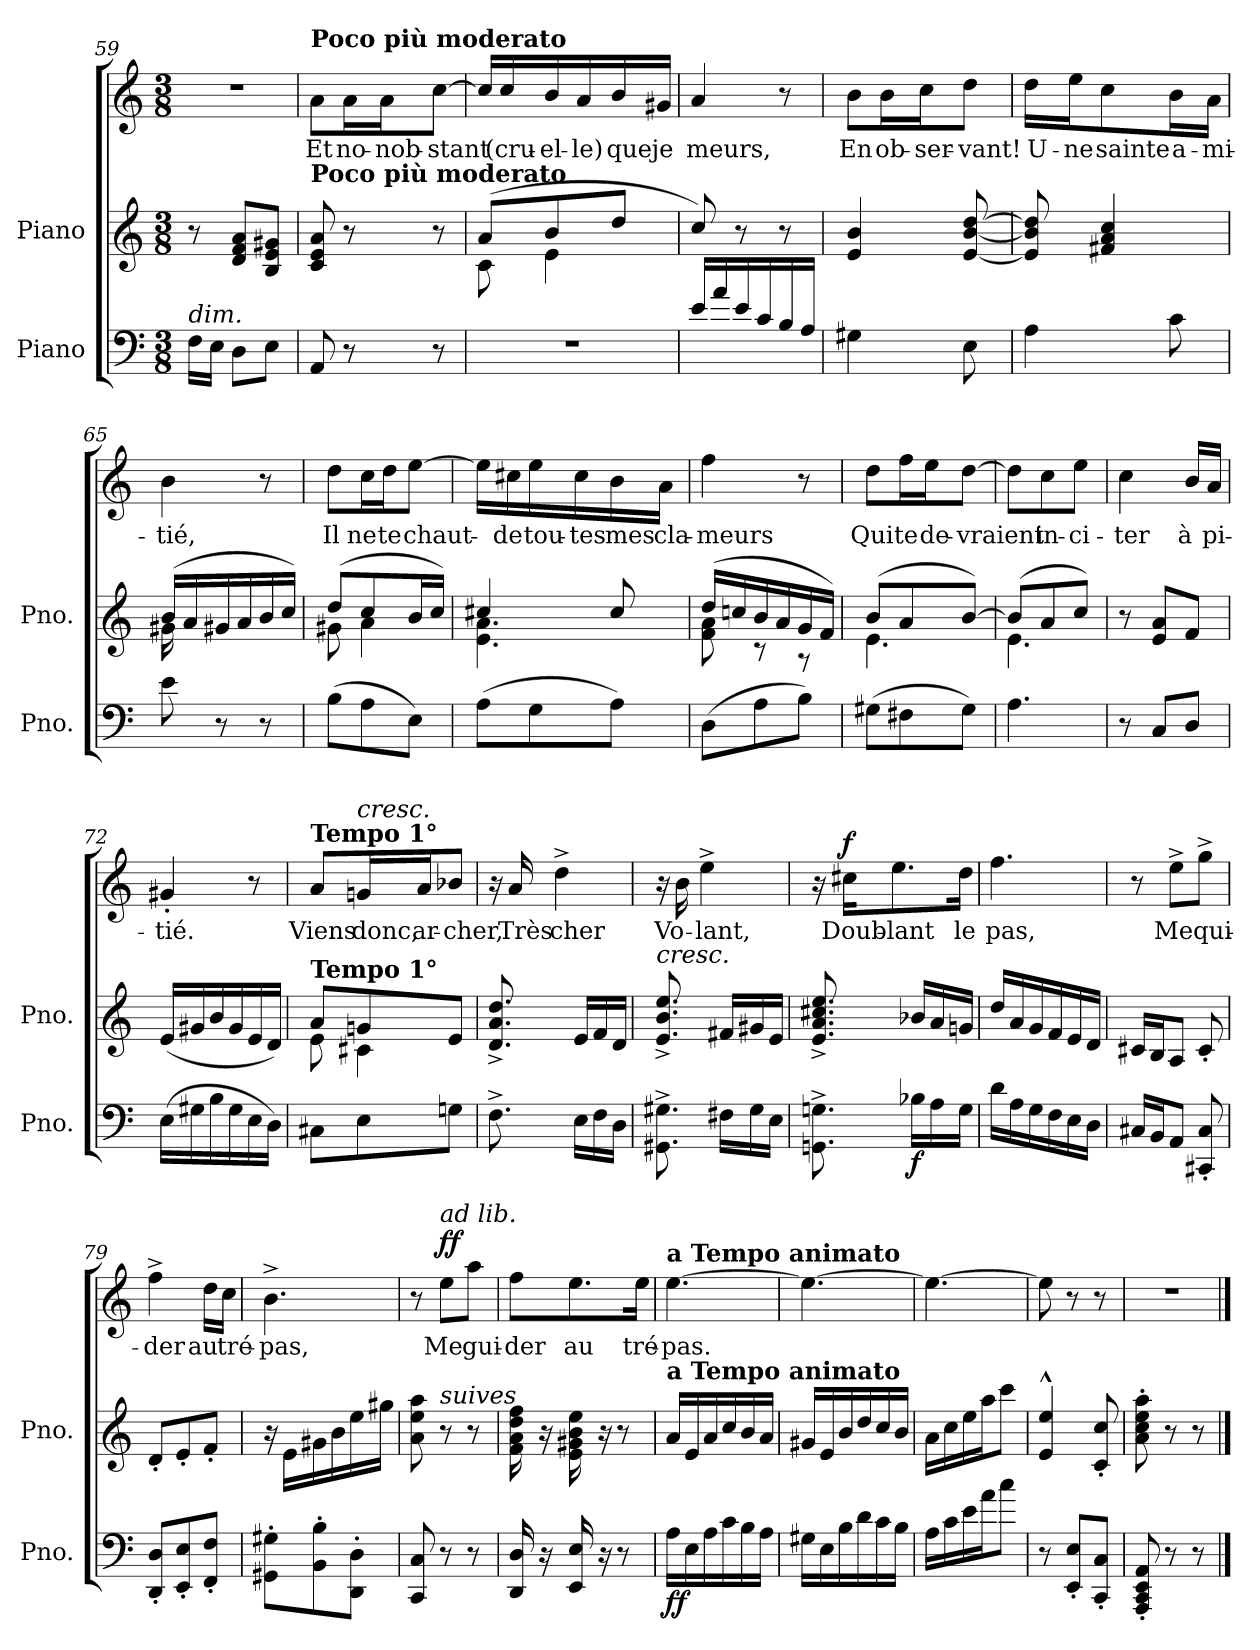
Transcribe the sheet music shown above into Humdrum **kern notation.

**kern	**dynam	**kern	**kern	**text	**dynam
*part3	*part3	*part2	*part1	*part1	*part1
*staff3	*staff3	*staff2	*staff1	*staff1	*staff1
*I"Piano	*	*I"Piano	*I" 	*	*
*I'Pno.	*	*I'Pno.	*I' 	*	*
!!LO:LB:g=z
*clefF4	*	*clefG2	*clefG2	*	*
*k[]	*	*k[]	*k[]	*	*
*C:	*	*C:	*C:	*	*
*M3/8	*	*M3/8	*M3/8	*	*
=59	=59	=59	=59	=59	=59
!LO:TX:i:t=dim.	!	!	!	!	!
16F\LL	.	8r	4.r	.	.
16E\JJ	.	.	.	.	.
8D\L	.	8d/ 8f/ 8a/L	.	.	.
8E\J	.	8B/ 8e/ 8g#X/J	.	.	.
=60	=60	=60	=60	=60	=60
!	!	!	!LO:TX:B:t=Poco più moderato	!	!
!	!	!LO:TX:B:t=Poco più moderato	!	!	!
8AA/	.	8c/ 8e/ 8a/	8a\L	Et	.
8r	.	8r	16a\L	no-	.
.	.	.	16a\J	-nob-	.
8r	.	8r	[8cc\J	-stant	.
=61	=61	=61	=61	=61	=61
*	*	*^	*	*	*
4.r	.	(8a/L	8c\	16cc/LL]	.	.
.	.	.	.	16cc/	(cru-	.
.	.	8b/	(4e\	16b/	-el-	.
.	.	.	.	16a/	-le)	.
.	.	8dd/J	.	16b/	que	.
.	.	.	.	16g#X/JJ	je	.
*	*	*v	*v	*	*	*
=62	=62	=62	=62	=62	=62
16e\LL	.	(8cc/)	4a/	meurs,	.
16a\	.	.	.	.	.
16e\	.	8r	.	.	.
16c/	.	.	.	.	.
16B/	.	8r	8r	.	.
16A/JJ	.	.	.	.	.
!!LO:LB:g=z
=63	=63	=63	=63	=63	=63
4G#X\	.	4e/ 4b/	8b\L	En	.
.	.	.	16b\L	ob-	.
.	.	.	16cc\J	-ser-	.
8E\	.	[8e/ [8b/ [8dd/	8dd\J	-vant!	.
=64	=64	=64	=64	=64	=64
4A\	.	8e]/ 8b]/ 8dd]/	16dd\LL	U-	.
.	.	.	16ee\J	-ne	.
.	.	4f#X/ 4a/ 4cc/	8cc\	sainte	.
8c\	.	.	16b\L	a-	.
.	.	.	16a\JJ	-mi-	.
=65	=65	=65	=65	=65	=65
*	*	*^	*	*	*
8e\	.	(16b/LL	16g#X\	4b\	-tié,	.
.	.	16a/	4ryy	.	.	.
8r	.	16g#X/	.	.	.	.
.	.	16a/	.	.	.	.
8r	.	16b/	.	8r	.	.
.	.	16cc/JJ)	16ryy	.	.	.
=66	=66	=66	=66	=66	=66	=66
(8B\L	.	(8dd/L	8g#X\	8dd\L	Il	.
8A\	.	8cc/	4a\	16cc\L	ne	.
.	.	.	.	16dd\J	te	.
8E\J)	.	16b/L	.	[8ee\J	chaut-	.
.	.	16cc/JJ)	.	.	.	.
!!LO:LB:g=z
=67	=67	=67	=67	=67	=67	=67
(8A\L	.	4cc#X/	4.e\ 4.a\	16ee\LL]	.	.
.	.	.	.	16cc#X\	-de	.
8G\	.	.	.	16ee\	tou-	.
.	.	.	.	16cc#\	-tes	.
8A\J)	.	8cc#/	.	16b\	mes	.
.	.	.	.	16a\JJ	cla-	.
=68	=68	=68	=68	=68	=68	=68
(8D\L	.	(16dd/LL	8f\ 8a\	4ff\	-meurs	.
.	.	16ccn/	.	.	.	.
8A\	.	16b/	8r	.	.	.
.	.	16a/	.	.	.	.
8B\J)	.	16g/	8r	8r	.	.
.	.	16f/JJ)	.	.	.	.
=69	=69	=69	=69	=69	=69	=69
(8G#X\L	.	(8b/L	4.e\	8dd\L	Qui	.
8F#X\	.	8a/	.	16ff\L	te	.
.	.	.	.	16ee\J	de-	.
8G#\J)	.	[8b/J)	.	[8dd\J	-vraient	.
=70	=70	=70	=70	=70	=70	=70
4.A\	.	(8b/L]	4.e\	8dd\L]	.	.
.	.	8a/	.	8cc\	in-	.
.	.	8cc/J)	.	8ee\J	-ci-	.
*	*	*v	*v	*	*	*
!!LO:PB:g=z
=71	=71	=71	=71	=71	=71
8r	.	8r	4cc\	-ter	.
8C/L	.	8e/ 8a/L	.	.	.
8D/J	.	8f/J	16b/LL	à	.
.	.	.	16a/JJ	pi-	.
=72	=72	=72	=72	=72	=72
(16E\LL	.	(16e/LL	4g#X'/	-tié.	.
16G#X\	.	16g#X/	.	.	.
16B\	.	16b/	.	.	.
16G#\	.	16g#/	.	.	.
16E\	.	16e/	8r	.	.
16D\JJ)	.	16d/JJ)	.	.	.
=73	=73	=73	=73	=73	=73
*	*	*^	*	*	*
!	!	!	!	!LO:TX:B:t=Tempo 1°	!	!
!	!	!LO:TX:B:t=Tempo 1°	!	!	!	!
8C#X\L	.	8a/L	8e\	8a/L	Viens	.
!	!	!	!	!LO:TX:i:t=cresc.	!	!
8E\	.	8gn/	4c#X\	16gn/L	donc,	.
.	.	.	.	16a/J	ar-	.
8Gn\J	.	8e/J	.	8b-X/J	-cher,	.
*	*	*v	*v	*	*	*
=74	=74	=74	=74	=74	=74
8.F^\	.	8.d^/ 8.a^/ 8.dd^/	16r	.	.
.	.	.	16a/	Très	.
.	.	.	4dd^\	cher	.
16E\LL	.	16e/LL	.	.	.
16F\	.	16f/	.	.	.
16D\JJ	.	16d/JJ	.	.	.
!!LO:LB:g=z
=75	=75	=75	=75	=75	=75
!	!	!LO:TX:i:t=cresc.	!	!	!
8.GG#X^\ 8.G#X^\	.	8.e^/ 8.b^/ 8.ee^/	16r	.	.
.	.	.	16b\	Vo-	.
.	.	.	4ee^\	-lant,	.
16F#X\LL	.	16f#X/LL	.	.	.
16G#\	.	16g#X/	.	.	.
16E\JJ	.	16e/JJ	.	.	.
=76	=76	=76	=76	=76	=76
8.GGn^\ 8.Gn^\	.	8.e^/ 8.a^/ 8.cc#X^/ 8.ee^/	16r	.	.
.	.	.	16cc#X\KL	Doub-	f
.	.	.	8.ee\	-lant	.
16B-X\LL	f	16b-X/LL	.	.	.
16A\	.	16a/	.	.	.
16G\JJ	.	16gn/JJ	16dd\Jk	le	.
=77	=77	=77	=77	=77	=77
16d\LL	.	16dd/LL	4.ff\	pas,	.
16A\	.	16a/	.	.	.
16G\	.	16g/	.	.	.
16F\	.	16f/	.	.	.
16E\	.	16e/	.	.	.
16D\JJ	.	16d/JJ	.	.	.
=78	=78	=78	=78	=78	=78
16C#X/LL	.	16c#X/LL	8r	.	.
16BB/J	.	16B/J	.	.	.
8AA/J	.	8A/J	8ee^\L	Me	.
8CC#X'/ 8C#'/	.	8c#'/	8gg^\J	qui-	.
!!LO:LB:g=z
=79	=79	=79	=79	=79	=79
8DD'/ 8D'/L	.	8d'/L	4ff^\	-der	.
8EE'/ 8E'/	.	8e'/	.	.	.
8FF'/ 8F'/J	.	8f'/J	16dd\LL	au	.
.	.	.	16cc\JJ	tré-	.
=80	=80	=80	=80	=80	=80
8GG#X'\ 8G#X'\L	.	16r	4.b^\	-pas,	.
.	.	16e\LL	.	.	.
8BB'\ 8B'\	.	16g#X\	.	.	.
.	.	16b\	.	.	.
8DD'\ 8D'\J	.	16ee\	.	.	.
.	.	16gg#X\JJ	.	.	.
=81	=81	=81	=81	=81	=81
8CC/ 8C/	.	8a\ 8ee\ 8aa\	8r	.	.
!	!	!	!LO:TX:i:t=ad lib.	!	!
!	!	!LO:TX:i:t=suives	!	!	!
8r	.	8r	8ee\L	Me	ff
8r	.	8r	8aa\J	gui-	.
=82	=82	=82	=82	=82	=82
16DD/ 16D/	.	16f\ 16a\ 16dd\ 16ff\	8ff\L	-der	.
16r	.	16r	.	.	.
16EE/ 16E/	.	16e\ 16g#X\ 16b\ 16ee\	8.ee\	au	.
16r	.	16r	.	.	.
8r	.	8r	.	.	.
.	.	.	16ee\Jk	tré-	.
!!LO:LB:g=z
=83	=83	=83	=83	=83	=83
!	!	!	!LO:TX:B:t=a Tempo animato	!	!
!	!	!LO:TX:B:t=a Tempo animato	!	!	!
16A\LL	ff	16a/LL	[4.ee\	-pas.	.
16E\	.	16e/	.	.	.
16A\	.	16a/	.	.	.
16c\	.	16cc/	.	.	.
16B\	.	16b/	.	.	.
16A\JJ	.	16a/JJ	.	.	.
=84	=84	=84	=84	=84	=84
16G#X\LL	.	16g#X/LL	4.ee\_	.	.
16E\	.	16e/	.	.	.
16B\	.	16b/	.	.	.
16d\	.	16dd/	.	.	.
16c\	.	16cc/	.	.	.
16B\JJ	.	16b/JJ	.	.	.
=85	=85	=85	=85	=85	=85
16A/LL	.	16a\LL	4.ee\_	.	.
16c\	.	16cc\	.	.	.
16e\	.	16ee\	.	.	.
16a\J	.	16aa\J	.	.	.
8cc\J	.	8ccc\J	.	.	.
=86	=86	=86	=86	=86	=86
8r	.	4e^^/ 4ee^^/	8ee\]	.	.
8EE'/ 8E'/L	.	.	8r	.	.
8CC'/ 8C'/J	.	8c'/ 8cc'/	8r	.	.
=87	=87	=87	=87	=87	=87
8AAA'/ 8CC'/ 8EE'/ 8AA'/	.	8a'\ 8cc'\ 8ee'\ 8aa'\	4.r	.	.
8r	.	8r	.	.	.
8r	.	8r	.	.	.
==	==	==	==	==	==
*-	*-	*-	*-	*-	*-
